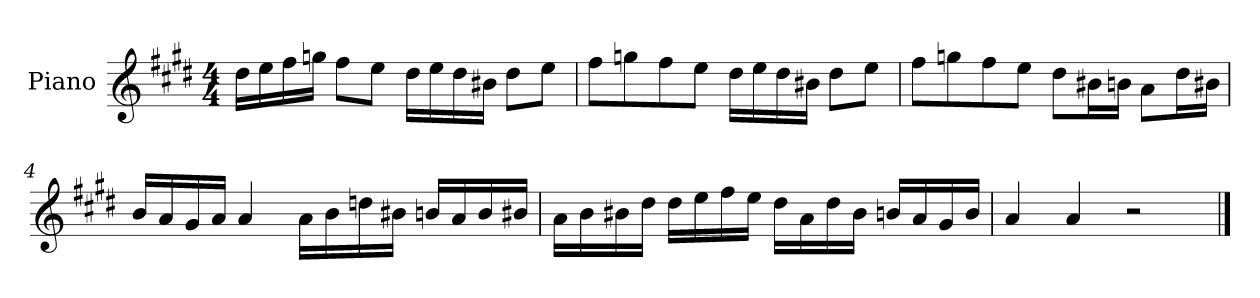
**kern
*part1
*staff1
*I"Piano
*I'P-no
*clefG2
*k[f#c#g#d#]
*M4/4
*MM90
=1
16dd#\LL
16ee\
16ff#\
16ggn\JJ
8ff#\L
8ee\J
16dd#\LL
16ee\
16dd#\
16b#X\JJ
8dd#\L
8ee\J
=2
8ff#\L
8ggn\
8ff#\
8ee\J
16dd#\LL
16ee\
16dd#\
16b#X\JJ
8dd#\L
8ee\J
=3
8ff#\L
8ggn\
8ff#\
8ee\J
8dd#\L
16b#X\L
16bn\JJ
8a\L
16dd#\L
16b#X\JJ
!!LO:LB:g=z
=4
16b/LL
16a/
16g#/
16a/JJ
4a/
16a\LL
16b\
16ddn\
16b#X\JJ
16bn/LL
16a/
16b/
16b#X/JJ
=5
16a\LL
16b\
16b#X\
16dd#\JJ
16dd#\LL
16ee\
16ff#\
16ee\JJ
16dd#\LL
16a\
16dd#\
16b#\JJ
16bn/LL
16a/
16g#/
16b/JJ
=6
4a/
4a/
2r
==
*-
